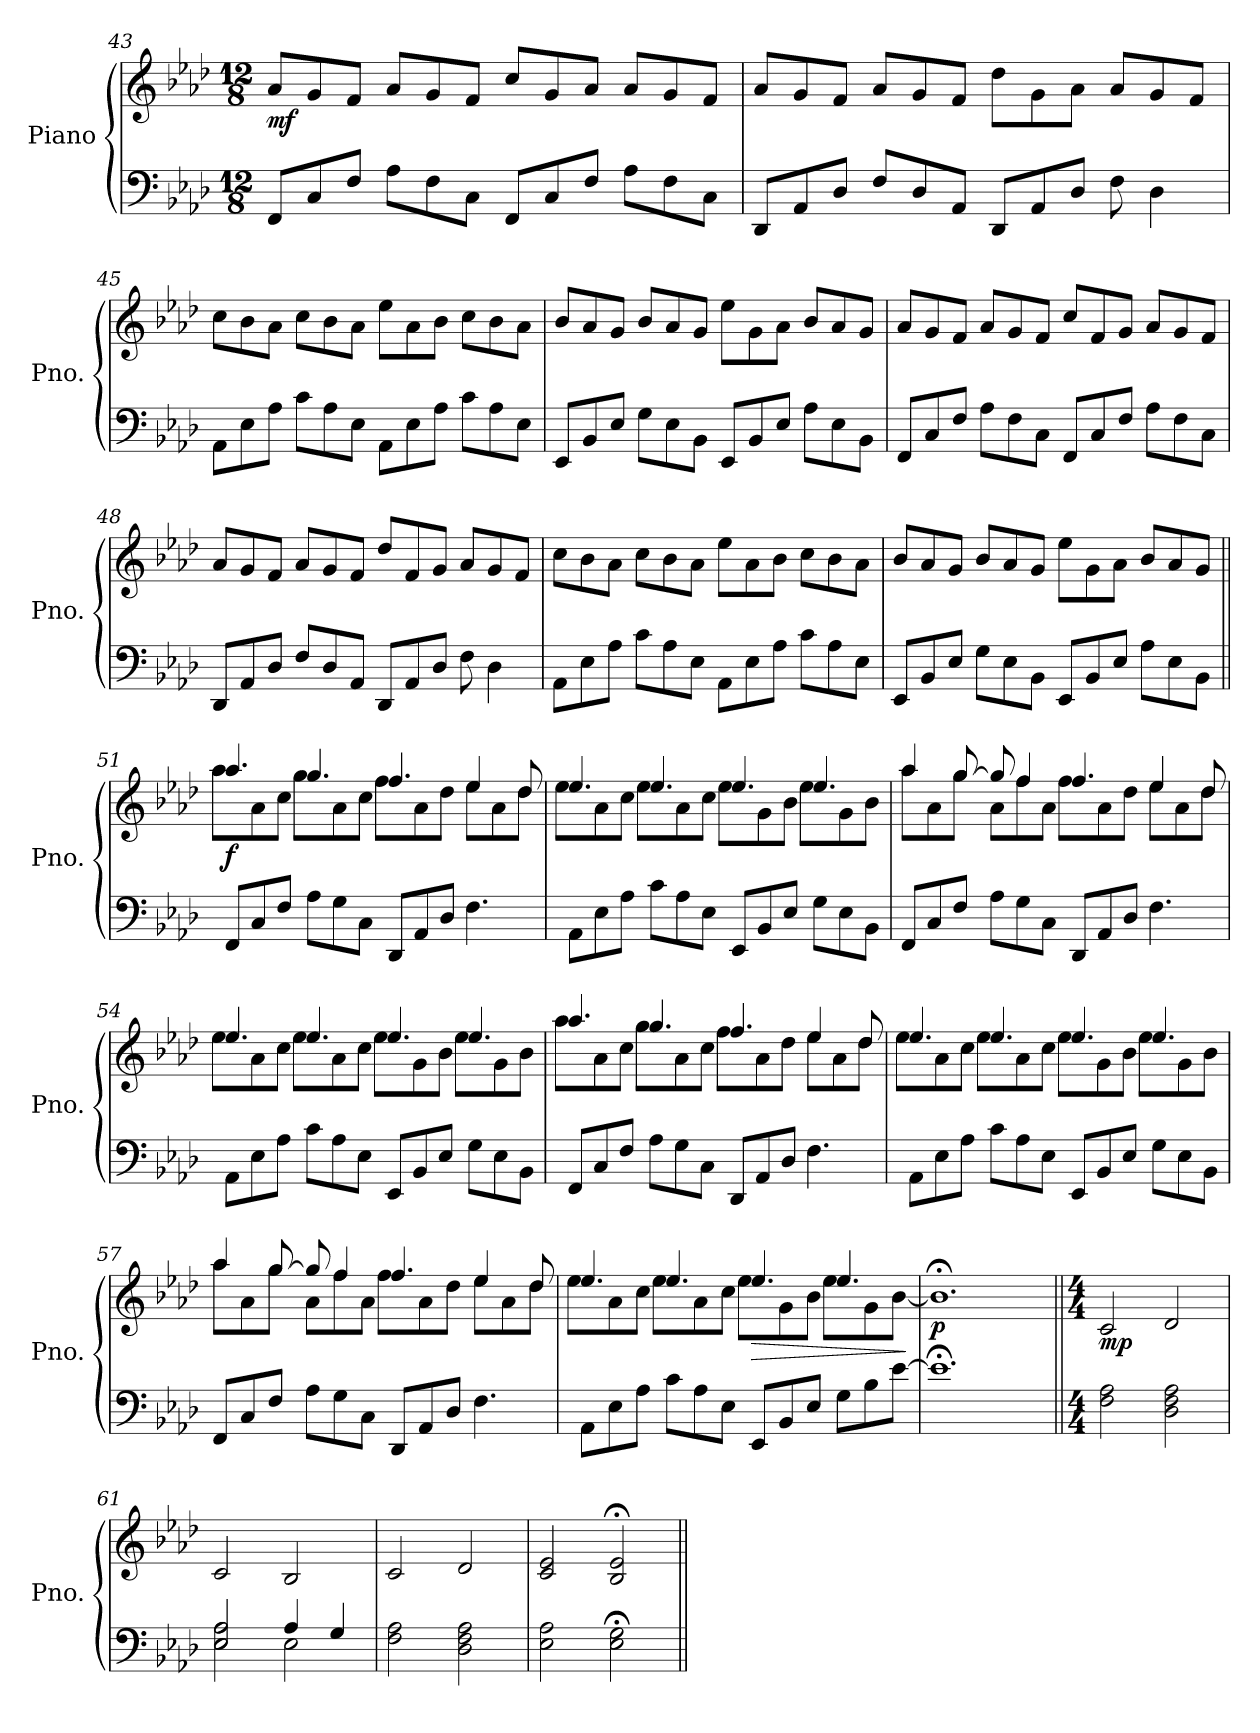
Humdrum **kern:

**kern	**kern	**dynam
*part1	*part1	*part1
*staff2	*staff1	*staff1/2
*I"Piano	*	*
*I'Pno.	*	*
*clefF4	*clefG2	*
*k[b-e-a-d-]	*k[b-e-a-d-]	*
*M12/8	*M12/8	*
*MM141	*MM141	*
=43	=43	=43
!	!	!LO:DY:b
8FF/L	8a-/L	mf
8C/	8g/	.
8F/J	8f/J	.
8A-\L	8a-/L	.
8F\	8g/	.
8C\J	8f/J	.
8FF/L	8cc/L	.
8C/	8g/	.
8F/J	8a-/J	.
8A-\L	8a-/L	.
8F\	8g/	.
8C\J	8f/J	.
!!LO:LB:g=z
=44	=44	=44
8DD-/L	8a-/L	.
8AA-/	8g/	.
8D-/J	8f/J	.
8F/L	8a-/L	.
8D-/	8g/	.
8AA-/J	8f/J	.
8DD-/L	8dd-\L	.
8AA-/	8g\	.
8D-/J	8a-\J	.
8F\	8a-/L	.
4D-\	8g/	.
.	8f/J	.
=45	=45	=45
8AA-\L	8cc\L	.
8E-\	8b-\	.
8A-\J	8a-\J	.
8c\L	8cc\L	.
8A-\	8b-\	.
8E-\J	8a-\J	.
8AA-\L	8ee-\L	.
8E-\	8a-\	.
8A-\J	8b-\J	.
8c\L	8cc\L	.
8A-\	8b-\	.
8E-\J	8a-\J	.
=46	=46	=46
8EE-/L	8b-/L	.
8BB-/	8a-/	.
8E-/J	8g/J	.
8G\L	8b-/L	.
8E-\	8a-/	.
8BB-\J	8g/J	.
8EE-/L	8ee-\L	.
8BB-/	8g\	.
8E-/J	8a-\J	.
8A-\L	8b-/L	.
8E-\	8a-/	.
8BB-\J	8g/J	.
!!LO:LB:g=z
=47	=47	=47
8FF/L	8a-/L	.
8C/	8g/	.
8F/J	8f/J	.
8A-\L	8a-/L	.
8F\	8g/	.
8C\J	8f/J	.
8FF/L	8cc/L	.
8C/	8f/	.
8F/J	8g/J	.
8A-\L	8a-/L	.
8F\	8g/	.
8C\J	8f/J	.
=48	=48	=48
8DD-/L	8a-/L	.
8AA-/	8g/	.
8D-/J	8f/J	.
8F/L	8a-/L	.
8D-/	8g/	.
8AA-/J	8f/J	.
8DD-/L	8dd-/L	.
8AA-/	8f/	.
8D-/J	8g/J	.
8F\	8a-/L	.
4D-\	8g/	.
.	8f/J	.
=49	=49	=49
8AA-\L	8cc\L	.
8E-\	8b-\	.
8A-\J	8a-\J	.
8c\L	8cc\L	.
8A-\	8b-\	.
8E-\J	8a-\J	.
8AA-\L	8ee-\L	.
8E-\	8a-\	.
8A-\J	8b-\J	.
8c\L	8cc\L	.
8A-\	8b-\	.
8E-\J	8a-\J	.
!!LO:LB:g=z
=50	=50	=50
8EE-/L	8b-/L	.
8BB-/	8a-/	.
8E-/J	8g/J	.
8G\L	8b-/L	.
8E-\	8a-/	.
8BB-\J	8g/J	.
8EE-/L	8ee-\L	.
8BB-/	8g\	.
8E-/J	8a-\J	.
8A-\L	8b-/L	.
8E-\	8a-/	.
8BB-\J	8g/J	.
=51||	=51||	=51||
*	*MM144	*
*	*^	*
!	!	!	!LO:DY:b
8FF/L	4.aa-/	8aa-\L	f
8C/	.	8a-\	.
8F/J	.	8cc\J	.
8A-\L	4.gg/	8gg\L	.
8G\	.	8a-\	.
8C\J	.	8cc\J	.
8DD-/L	4.ff/	8ff\L	.
8AA-/	.	8a-\	.
8D-/J	.	8dd-\J	.
4.F\	4ee-/	8ee-\L	.
.	.	8a-\	.
.	8dd-/	8dd-\J	.
!!LO:LB:g=z	!!
=52	=52	=52	=52
8AA-\L	4.ee-/	8ee-\L	.
8E-\	.	8a-\	.
8A-\J	.	8cc\J	.
8c\L	4.ee-/	8ee-\L	.
8A-\	.	8a-\	.
8E-\J	.	8cc\J	.
8EE-/L	4.ee-/	8ee-\L	.
8BB-/	.	8g\	.
8E-/J	.	8b-\J	.
8G\L	4.ee-/	8ee-\L	.
8E-\	.	8g\	.
8BB-\J	.	8b-\J	.
=53	=53	=53	=53
8FF/L	4aa-/	8aa-\L	.
8C/	.	8a-\	.
8F/J	[8gg/	8gg\J	.
8A-\L	8gg/]	8a-\L	.
8G\	4ff/	8ff\	.
8C\J	.	8a-\J	.
8DD-/L	4.ff/	8ff\L	.
8AA-/	.	8a-\	.
8D-/J	.	8dd-\J	.
4.F\	4ee-/	8ee-\L	.
.	.	8a-\	.
.	8dd-/	8dd-\J	.
!!LO:PB:g=z	!!
=54	=54	=54	=54
8AA-\L	4.ee-/	8ee-\L	.
8E-\	.	8a-\	.
8A-\J	.	8cc\J	.
8c\L	4.ee-/	8ee-\L	.
8A-\	.	8a-\	.
8E-\J	.	8cc\J	.
8EE-/L	4.ee-/	8ee-\L	.
8BB-/	.	8g\	.
8E-/J	.	8b-\J	.
8G\L	4.ee-/	8ee-\L	.
8E-\	.	8g\	.
8BB-\J	.	8b-\J	.
=55	=55	=55	=55
8FF/L	4.aa-/	8aa-\L	.
8C/	.	8a-\	.
8F/J	.	8cc\J	.
8A-\L	4.gg/	8gg\L	.
8G\	.	8a-\	.
8C\J	.	8cc\J	.
8DD-/L	4.ff/	8ff\L	.
8AA-/	.	8a-\	.
8D-/J	.	8dd-\J	.
4.F\	4ee-/	8ee-\L	.
.	.	8a-\	.
.	8dd-/	8dd-\J	.
!!LO:LB:g=z	!!
=56	=56	=56	=56
8AA-\L	4.ee-/	8ee-\L	.
8E-\	.	8a-\	.
8A-\J	.	8cc\J	.
8c\L	4.ee-/	8ee-\L	.
8A-\	.	8a-\	.
8E-\J	.	8cc\J	.
8EE-/L	4.ee-/	8ee-\L	.
8BB-/	.	8g\	.
8E-/J	.	8b-\J	.
8G\L	4.ee-/	8ee-\L	.
8E-\	.	8g\	.
8BB-\J	.	8b-\J	.
=57	=57	=57	=57
8FF/L	4aa-/	8aa-\L	.
8C/	.	8a-\	.
8F/J	[8gg/	8gg\J	.
8A-\L	8gg/]	8a-\L	.
8G\	4ff/	8ff\	.
8C\J	.	8a-\J	.
8DD-/L	4.ff/	8ff\L	.
8AA-/	.	8a-\	.
8D-/J	.	8dd-\J	.
4.F\	4ee-/	8ee-\L	.
.	.	8a-\	.
.	8dd-/	8dd-\J	.
!!LO:LB:g=z	!!
=58	=58	=58	=58
8AA-\L	4.ee-/	8ee-\L	.
8E-\	.	8a-\	.
8A-\J	.	8cc\J	.
8c\L	4.ee-/	8ee-\L	.
8A-\	.	8a-\	.
8E-\J	.	8cc\J	.
!	!	!	!LO:HP:b
8EE-/L	4.ee-/	8ee-\L	>
8BB-/	.	8g\	.
8E-/J	.	8b-\J	.
8G\L	4.ee-/	8ee-\L	.
8B-\	.	8g\	.
[8e-\J	.	[8b-\J	.
*	*v	*v	*
.	.	]
=59	=59	=59
!	!	!LO:DY:b
1.e-;<]	1.b-;<]	p
=60||	=60||	=60||
*M4/4	*M4/4	*
*	*MM60	*
!	!	!LO:DY:b
2F\ 2A-\	2c/	mp
2D-\ 2F\ 2A-\	2d-/	.
=61	=61	=61
*^	*	*
2E-/ 2A-/	2E-\ 2A-\	2c/	.
4A-/	2E-\	2B-/	.
4G/	.	.	.
*v	*v	*	*
=62	=62	=62
2F\ 2A-\	2c/	.
2D-\ 2F\ 2A-\	2d-/	.
=63	=63	=63
2E-\ 2A-\	2c/ 2e-/	.
2E-\;< 2G\;<	2B-/;< 2e-/;<	.
=||	=||	=||
*-	*-	*-
